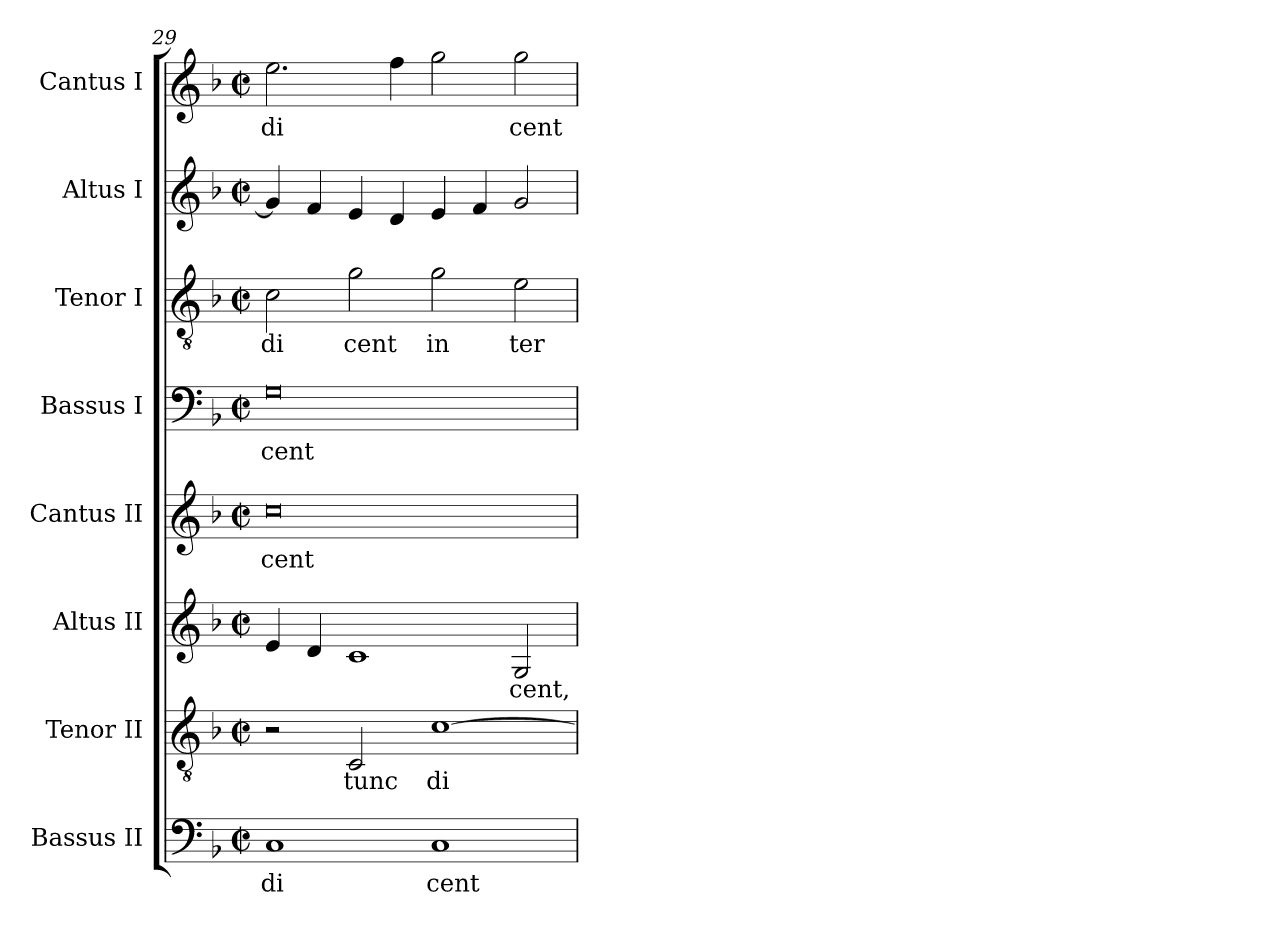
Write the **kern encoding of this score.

**kern	**text	**kern	**text	**kern	**text	**kern	**text	**kern	**text	**kern	**text	**kern	**text	**kern	**text
*part8	*part8	*part7	*part7	*part6	*part6	*part5	*part5	*part4	*part4	*part3	*part3	*part2	*part2	*part1	*part1
*staff8	*staff8	*staff7	*staff7	*staff6	*staff6	*staff5	*staff5	*staff4	*staff4	*staff3	*staff3	*staff2	*staff2	*staff1	*staff1
*I"Bassus II	*	*I"Tenor II	*	*I"Altus II	*	*I"Cantus II	*	*I"Bassus I	*	*I"Tenor I	*	*I"Altus I	*	*I"Cantus I	*
*I'Bassus II	*	*I'Tenor II	*	*I'Altus II	*	*I'Cantus II	*	*I'Bassus I	*	*I'Tenor I	*	*I'Altus I	*	*I'Cantus I	*
*clefF4	*	*clefGv2	*	*clefG2	*	*clefG2	*	*clefF4	*	*clefGv2	*	*clefG2	*	*clefG2	*
*k[b-]	*	*k[b-]	*	*k[b-]	*	*k[b-]	*	*k[b-]	*	*k[b-]	*	*k[b-]	*	*k[b-]	*
*F:	*	*F:	*	*F:	*	*F:	*	*F:	*	*F:	*	*F:	*	*F:	*
*M2/2	*	*M2/2	*	*M2/2	*	*M2/2	*	*M2/2	*	*M2/2	*	*M2/2	*	*M2/2	*
*met(c|)	*	*met(c|)	*	*met(c|)	*	*met(c|)	*	*met(c|)	*	*met(c|)	*	*met(c|)	*	*met(c|)	*
=29	=29	=29	=29	=29	=29	=29	=29	=29	=29	=29	=29	=29	=29	=29	=29
!	!LO:LY:b:cj	!	!	!	!LO:LY:b:cj	!	!LO:LY:b:cj	!	!LO:LY:b:cj	!	!LO:LY:b:cj	!	!LO:LY:b:cj	!	!LO:LY:b:cj
1C	di	2r	.	4e/	.	0cc	-cent	0G	-cent	2c\	di	4g/]	.	2.ee\	di-
!	!	!	!	!	!LO:LY:b:cj	!	!	!	!	!	!	!	!LO:LY:b:cj	!	!
.	.	.	.	4d/	.	.	.	.	.	.	.	4f/	.	.	.
!	!	!	!LO:LY:b:cj	!	!LO:LY:b:cj	!	!	!	!	!	!LO:LY:b:cj	!	!LO:LY:b:cj	!	!
.	.	2C/	tunc	1c	.	.	.	.	.	2g\	cent	4e/	.	.	.
!	!	!	!	!	!	!	!	!	!	!	!	!	!LO:LY:b:cj	!	!LO:LY:b:cj
.	.	.	.	.	.	.	.	.	.	.	.	4d/	.	4ff\	--
!	!LO:LY:b:cj	!	!LO:LY:b:cj	!	!	!	!	!	!	!	!LO:LY:b:cj	!	!LO:LY:b:cj	!	!LO:LY:b:cj
1C	cent	[>1c	di	.	.	.	.	.	.	2g\	in	4e/	.	2gg\	--
!	!	!	!	!	!	!	!	!	!	!	!	!	!LO:LY:b:cj	!	!
.	.	.	.	.	.	.	.	.	.	.	.	4f/	.	.	.
!	!	!	!	!	!LO:LY:b:cj	!	!	!	!	!	!LO:LY:b:cj	!	!LO:LY:b:cj	!	!LO:LY:b:cj
.	.	.	.	2G/	cent,	.	.	.	.	2e\	ter	2g/	.	2gg\	-cent
=	=	=	=	=	=	=	=	=	=	=	=	=	=	=	=
*-	*-	*-	*-	*-	*-	*-	*-	*-	*-	*-	*-	*-	*-	*-	*-
